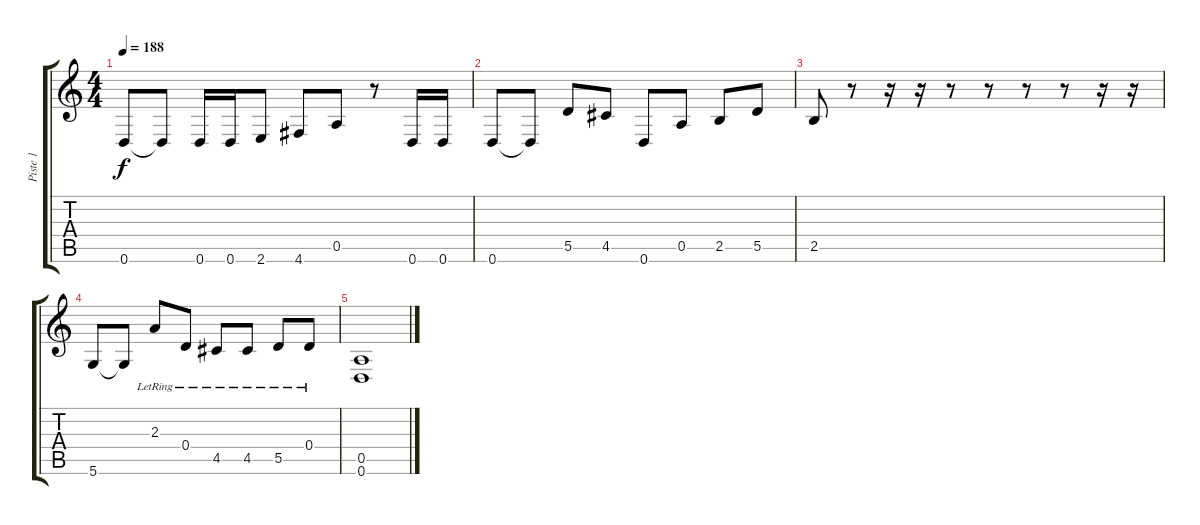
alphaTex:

\track ("Piste 1" "Piste 1") {instrument distortionguitar}
\staff {score tabs}
\tuning (E4 B3 G3 D3 A2 D2) {hide}
\ts (4 4)
\tempo 188
\clef g2
\ks c
0.6.8{dy f} 0.6{t}.8 0.6.16 0.6.16 2.6.8 4.6.8 0.5.8 r.8 0.6.16 0.6.16 |
0.6.8 0.6{t}.8 5.5.8 4.5.8 0.6.8 0.5.8 2.5.8 5.5.8 |
2.5.8 r.8 r.16 r.16 r.8 r.8 r.8 r.8 r.16 r.16 |
5.6.8 5.6{t}.8 2.3{lr}.8 0.4{lr}.8 4.5{lr}.8 4.5{lr}.8 5.5{lr}.8 0.4{lr}.8 |
(0.5 0.6).1
